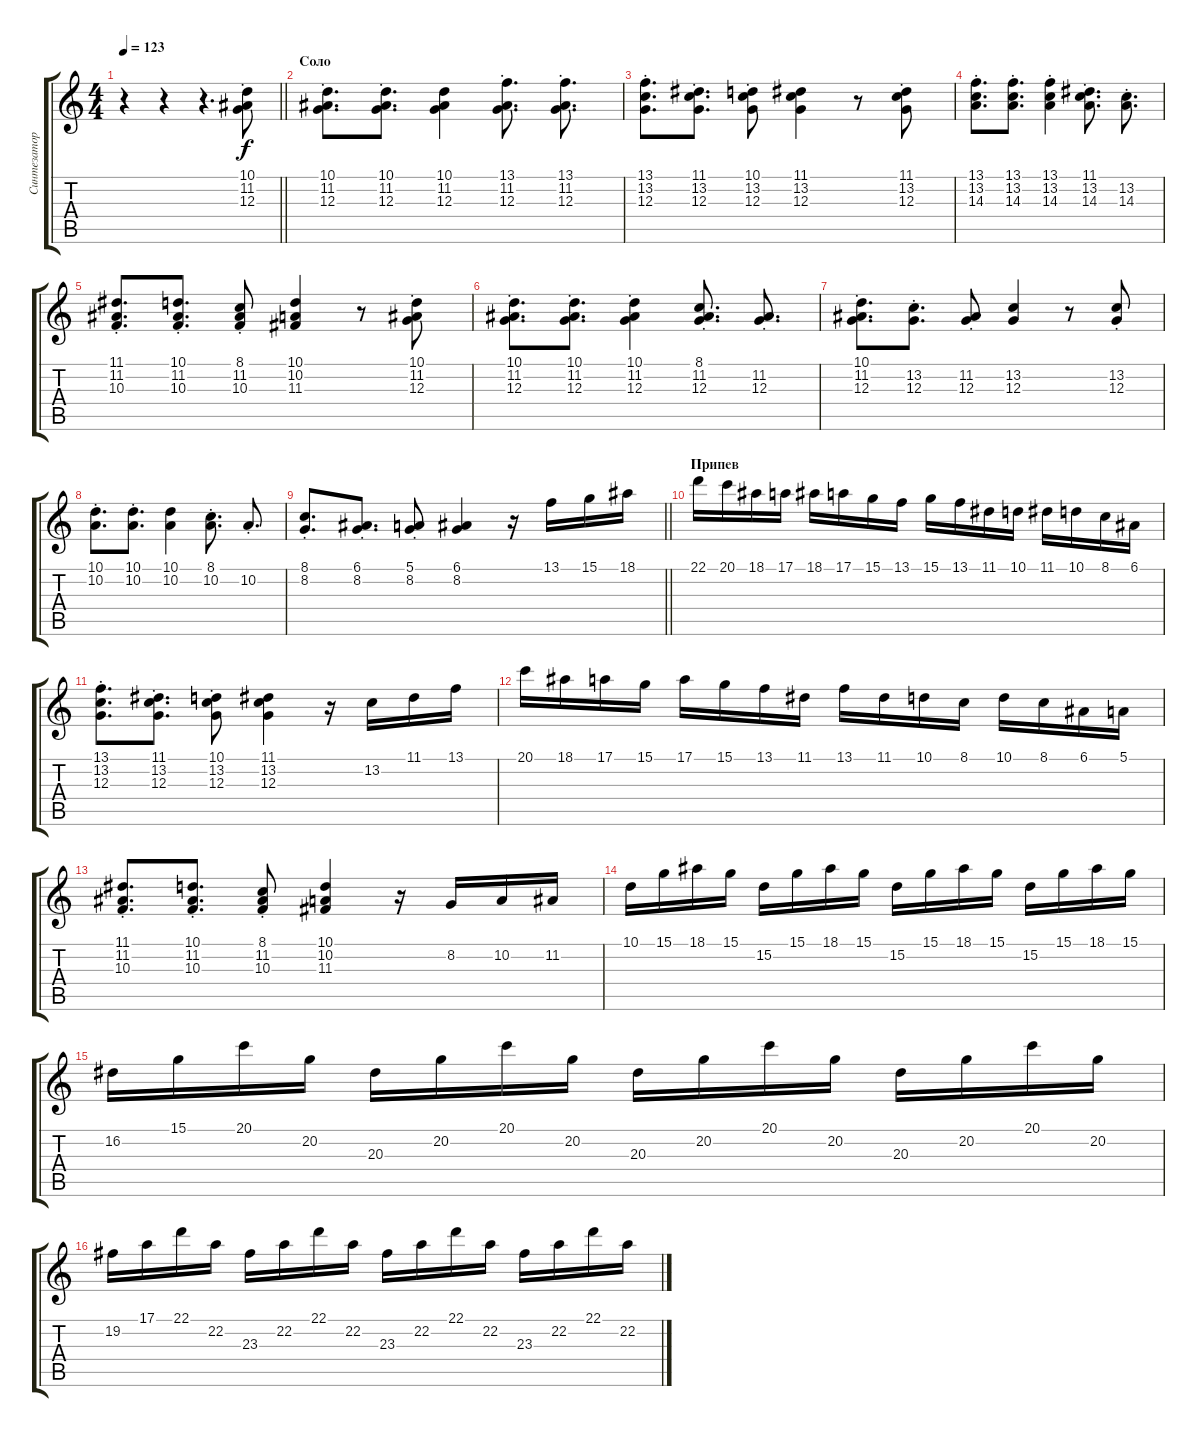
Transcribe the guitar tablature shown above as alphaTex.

\track ("Синтезатор №1" "Синтезатор") {instrument accordion}
\staff {score tabs}
\tuning (E4 B3 G3 D3 A2 E2) {hide}
\ts (4 4)
\tempo 123
\clef g2
\barLineRight lightlight
\ks c
r.4{dy f} r.4 r.4{d} (10.1{st} 11.2{st} 12.3{st}).8 |
\section ("" "Соло")
(10.1{st} 11.2{st} 12.3{st}).8{d} (10.1{st} 11.2{st} 12.3{st}).8{d} (10.1 11.2 12.3).4 (13.1{st} 11.2{st} 12.3{st}).8{d} (13.1{st} 11.2{st} 12.3{st}).8{d} |
(13.1{st} 13.2{st} 12.3{st}).8{d} (11.1{st} 13.2{st} 12.3{st}).8{d} (10.1{st} 13.2{st} 12.3{st}).8 (11.1 13.2 12.3).4 r.8 (11.1{st} 13.2{st} 12.3{st}).8 |
(13.1{st} 13.2{st} 14.3{st}).8{d} (13.1{st} 13.2{st} 14.3{st}).8{d} (13.1{st} 13.2{st} 14.3{st}).4 (11.1{st} 13.2{st} 14.3{st}).8{d} (13.2{st} 14.3{st}).8{d} |
(11.1{st} 11.2{st} 10.3{st}).8{d} (10.1{st} 11.2{st} 10.3{st}).8{d} (8.1{st} 11.2{st} 10.3{st}).8 (10.1 10.2 11.3).4 r.8 (10.1{st} 11.2{st} 12.3{st}).8 |
(10.1{st} 11.2{st} 12.3{st}).8{d} (10.1{st} 11.2{st} 12.3{st}).8{d} (10.1{st} 11.2{st} 12.3{st}).4 (8.1{st} 11.2{st} 12.3{st}).8{d} (11.2{st} 12.3{st}).8{d} |
(10.1{st} 11.2{st} 12.3{st}).8{d} (13.2{st} 12.3{st}).8{d} (11.2{st} 12.3{st}).8 (13.2 12.3).4 r.8 (13.2{st} 12.3{st}).8 |
(10.1{st} 10.2{st}).8{d} (10.1{st} 10.2{st}).8{d} (10.1 10.2).4 (8.1{st} 10.2{st}).8{d} 10.2{st}.8{d} |
\barLineRight lightlight
(8.1{st} 8.2{st}).8{d} (6.1{st} 8.2{st}).8{d} (5.1{st} 8.2{st}).8 (6.1 8.2).4 r.16 13.1.16 15.1.16 18.1.16 |
\section ("" "Припев")
22.1.16 20.1.16 18.1.16 17.1.16 18.1.16 17.1.16 15.1.16 13.1.16 15.1.16 13.1.16 11.1.16 10.1.16 11.1.16 10.1.16 8.1.16 6.1.16 |
(13.1{st} 13.2{st} 12.3{st}).8{d} (11.1{st} 13.2{st} 12.3{st}).8{d} (10.1{st} 13.2{st} 12.3{st}).8 (11.1 13.2 12.3).4 r.16 13.2.16 11.1.16 13.1.16 |
20.1.16 18.1.16 17.1.16 15.1.16 17.1.16 15.1.16 13.1.16 11.1.16 13.1.16 11.1.16 10.1.16 8.1.16 10.1.16 8.1.16 6.1.16 5.1.16 |
(11.1{st} 11.2{st} 10.3{st}).8{d} (10.1{st} 11.2{st} 10.3{st}).8{d} (8.1{st} 11.2{st} 10.3{st}).8 (10.1 10.2 11.3).4 r.16 8.2.16 10.2.16 11.2.16 |
10.1.16 15.1.16 18.1.16 15.1.16 15.2.16 15.1.16 18.1.16 15.1.16 15.2.16 15.1.16 18.1.16 15.1.16 15.2.16 15.1.16 18.1.16 15.1.16 |
16.2.16 15.1.16 20.1.16 20.2.16 20.3.16 20.2.16 20.1.16 20.2.16 20.3.16 20.2.16 20.1.16 20.2.16 20.3.16 20.2.16 20.1.16 20.2.16 |
19.2.16 17.1.16 22.1.16 22.2.16 23.3.16 22.2.16 22.1.16 22.2.16 23.3.16 22.2.16 22.1.16 22.2.16 23.3.16 22.2.16 22.1.16 22.2.16
